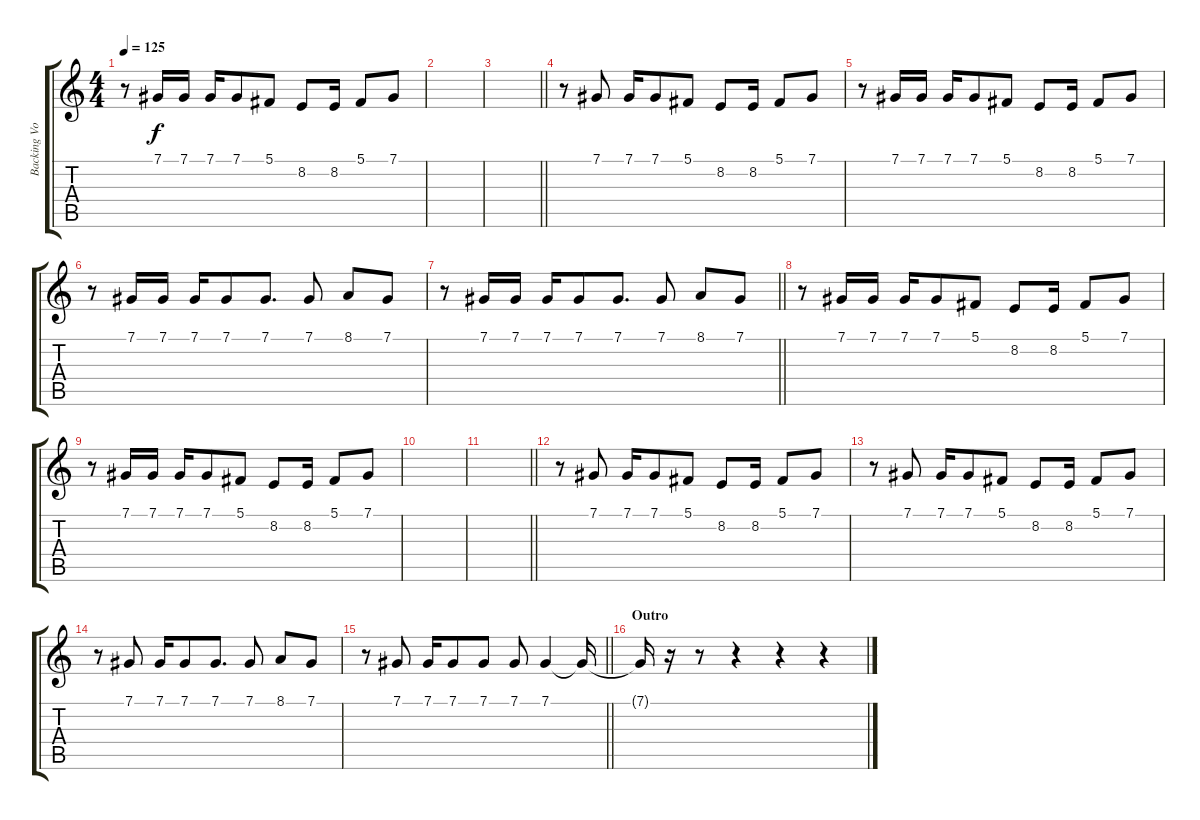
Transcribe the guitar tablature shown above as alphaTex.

\track ("Backing Vocals" "Backing Vo") {instrument lead6voice}
\staff {score tabs}
\tuning (Db4 Ab3 E3 B2 Gb2 B1) {hide}
\ts (4 4)
\tempo 125
\clef g2
\ks c
r.8{dy f} 7.1.16 7.1.16 7.1.16 7.1.8 5.1.8 8.2.8 8.2.16 5.1.8 7.1.8 |
|
\barLineRight lightlight
|
r.8 7.1.8 7.1.16 7.1.8 5.1.8 8.2.8 8.2.16 5.1.8 7.1.8 |
r.8 7.1.16 7.1.16 7.1.16 7.1.8 5.1.8 8.2.8 8.2.16 5.1.8 7.1.8 |
r.8 7.1.16 7.1.16 7.1.16 7.1.8 7.1.8{d} 7.1.8 8.1.8 7.1.8 |
\barLineRight lightlight
r.8 7.1.16 7.1.16 7.1.16 7.1.8 7.1.8{d} 7.1.8 8.1.8 7.1.8 |
\section ("" "")
r.8 7.1.16 7.1.16 7.1.16 7.1.8 5.1.8 8.2.8 8.2.16 5.1.8 7.1.8 |
r.8 7.1.16 7.1.16 7.1.16 7.1.8 5.1.8 8.2.8 8.2.16 5.1.8 7.1.8 |
|
\barLineRight lightlight
|
r.8 7.1.8 7.1.16 7.1.8 5.1.8 8.2.8 8.2.16 5.1.8 7.1.8 |
r.8 7.1.8 7.1.16 7.1.8 5.1.8 8.2.8 8.2.16 5.1.8 7.1.8 |
r.8 7.1.8 7.1.16 7.1.8 7.1.8{d} 7.1.8 8.1.8 7.1.8 |
\barLineRight lightlight
r.8 7.1.8 7.1.16 7.1.8 7.1.8 7.1.8 7.1.4 7.1{t}.16 |
\section ("" "Outro")
7.1{t}.16 r.16 r.8 r.4 r.4 r.4
